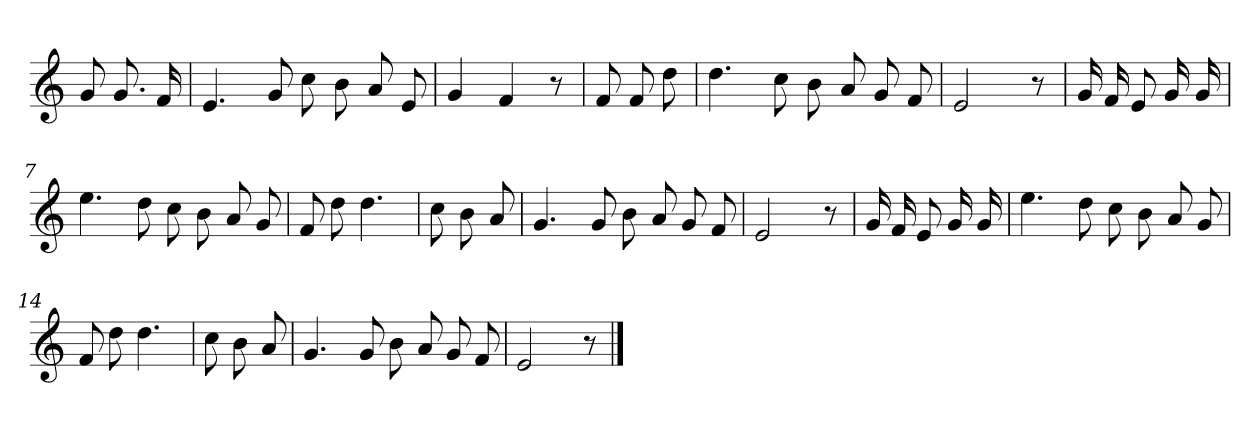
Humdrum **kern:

**kern
*part1
*staff1
*clefG2
*k[]
*C:
=
8g
8.g
16f
=1
4.e
8g
8cc
8b
8a
8e
=2
4g
4f
8r
=3
8f
8f
8dd
=4
4.dd
8cc
8b
8a
8g
8f
=5
2e
8r
=6
16g
16f
8e
16g
16g
=7
4.ee
8dd
8cc
8b
8a
8g
=8
8f
8dd
4.dd
=9
8cc
8b
8a
=10
4.g
8g
8b
8a
8g
8f
=11
2e
8r
=12
16g
16f
8e
16g
16g
=13
4.ee
8dd
8cc
8b
8a
8g
=14
8f
8dd
4.dd
=15
8cc
8b
8a
=16
4.g
8g
8b
8a
8g
8f
=17
2e
8r
==
*-
